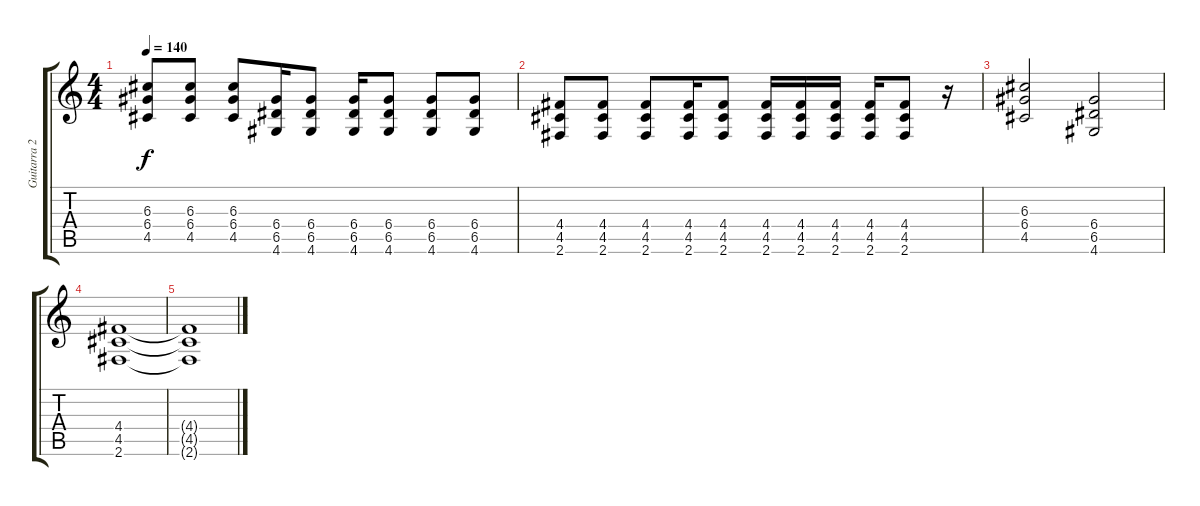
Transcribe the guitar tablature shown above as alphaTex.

\track ("Guitarra 2 (Noel)" "Guitarra 2") {instrument distortionguitar}
\staff {score tabs}
\tuning (E4 B3 G3 D3 A2 E2) {hide}
\ts (4 4)
\tempo 140
\clef g2
\ks c
(6.3 6.4 4.5).8{dy f} (6.3 6.4 4.5).8 (6.3 6.4 4.5).8 (6.4 6.5 4.6).16 (6.4 6.5 4.6).8 (6.4 6.5 4.6).16 (6.4 6.5 4.6).8 (6.4 6.5 4.6).8 (6.4 6.5 4.6).8 |
(4.4 4.5 2.6).8 (4.4 4.5 2.6).8 (4.4 4.5 2.6).8 (4.4 4.5 2.6).16 (4.4 4.5 2.6).8 (4.4 4.5 2.6).16 (4.4 4.5 2.6).16 (4.4 4.5 2.6).16 (4.4 4.5 2.6).16 (4.4 4.5 2.6).8 r.16 |
(6.3 6.4 4.5).2 (6.4 6.5 4.6).2 |
(4.4 4.5 2.6).1 |
(4.4{t} 4.5{t} 2.6{t}).1
